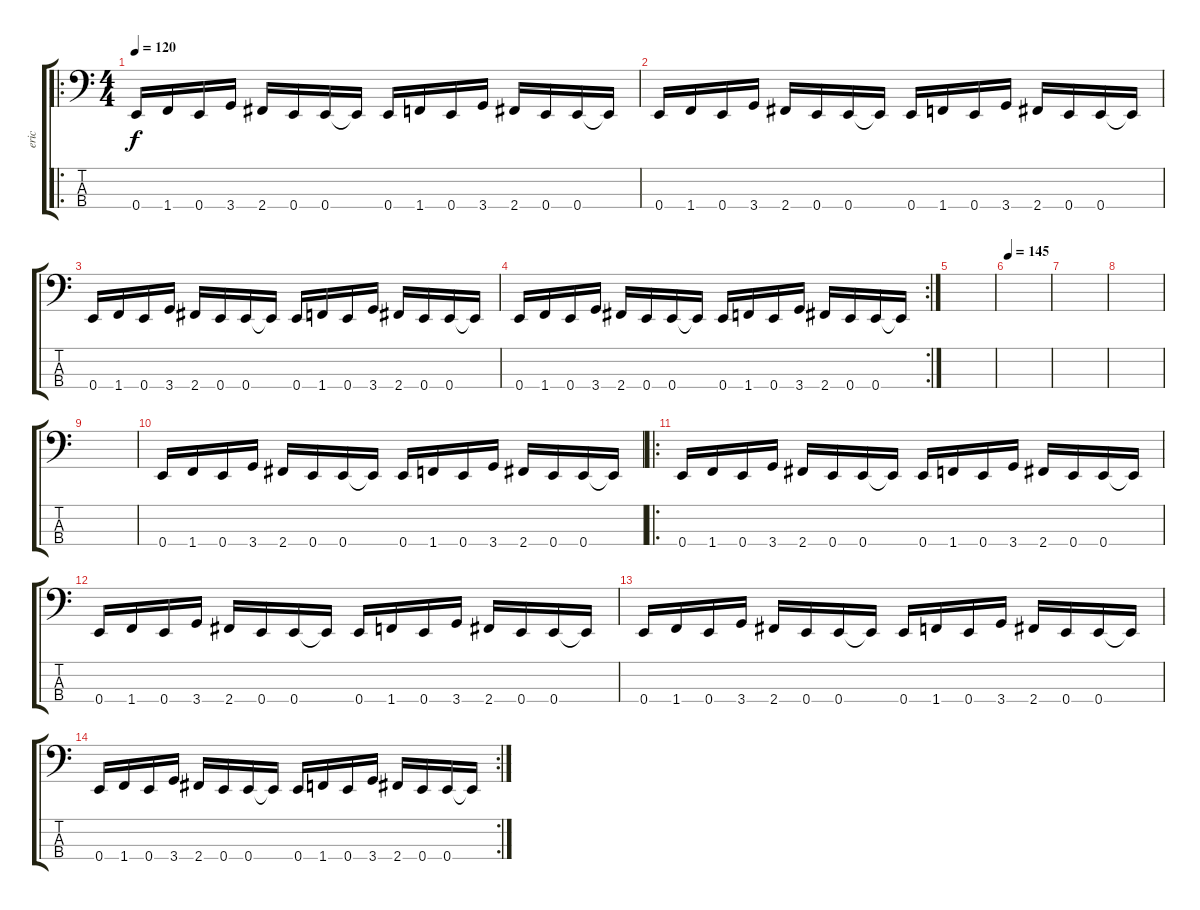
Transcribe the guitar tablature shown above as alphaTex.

\track ("eric" "eric") {instrument electricbasspick}
\staff {score tabs}
\tuning (G2 D2 A1 E1) {hide}
\ro
\ts (4 4)
\tempo 120
\clef f4
\ks c
0.4.16{dy f} 1.4.16 0.4.16 3.4.16 2.4.16 0.4.16 0.4.16 0.4{t}.16 0.4.16 1.4.16 0.4.16 3.4.16 2.4.16 0.4.16 0.4.16 0.4{t}.16 |
0.4.16 1.4.16 0.4.16 3.4.16 2.4.16 0.4.16 0.4.16 0.4{t}.16 0.4.16 1.4.16 0.4.16 3.4.16 2.4.16 0.4.16 0.4.16 0.4{t}.16 |
0.4.16 1.4.16 0.4.16 3.4.16 2.4.16 0.4.16 0.4.16 0.4{t}.16 0.4.16 1.4.16 0.4.16 3.4.16 2.4.16 0.4.16 0.4.16 0.4{t}.16 |
\rc 2
0.4.16 1.4.16 0.4.16 3.4.16 2.4.16 0.4.16 0.4.16 0.4{t}.16 0.4.16 1.4.16 0.4.16 3.4.16 2.4.16 0.4.16 0.4.16 0.4{t}.16 |
|
\tempo 145
|
|
|
|
0.4.16 1.4.16 0.4.16 3.4.16 2.4.16 0.4.16 0.4.16 0.4{t}.16 0.4.16 1.4.16 0.4.16 3.4.16 2.4.16 0.4.16 0.4.16 0.4{t}.16 |
\ro
0.4.16 1.4.16 0.4.16 3.4.16 2.4.16 0.4.16 0.4.16 0.4{t}.16 0.4.16 1.4.16 0.4.16 3.4.16 2.4.16 0.4.16 0.4.16 0.4{t}.16 |
0.4.16 1.4.16 0.4.16 3.4.16 2.4.16 0.4.16 0.4.16 0.4{t}.16 0.4.16 1.4.16 0.4.16 3.4.16 2.4.16 0.4.16 0.4.16 0.4{t}.16 |
0.4.16 1.4.16 0.4.16 3.4.16 2.4.16 0.4.16 0.4.16 0.4{t}.16 0.4.16 1.4.16 0.4.16 3.4.16 2.4.16 0.4.16 0.4.16 0.4{t}.16 |
\rc 2
0.4.16 1.4.16 0.4.16 3.4.16 2.4.16 0.4.16 0.4.16 0.4{t}.16 0.4.16 1.4.16 0.4.16 3.4.16 2.4.16 0.4.16 0.4.16 0.4{t}.16
